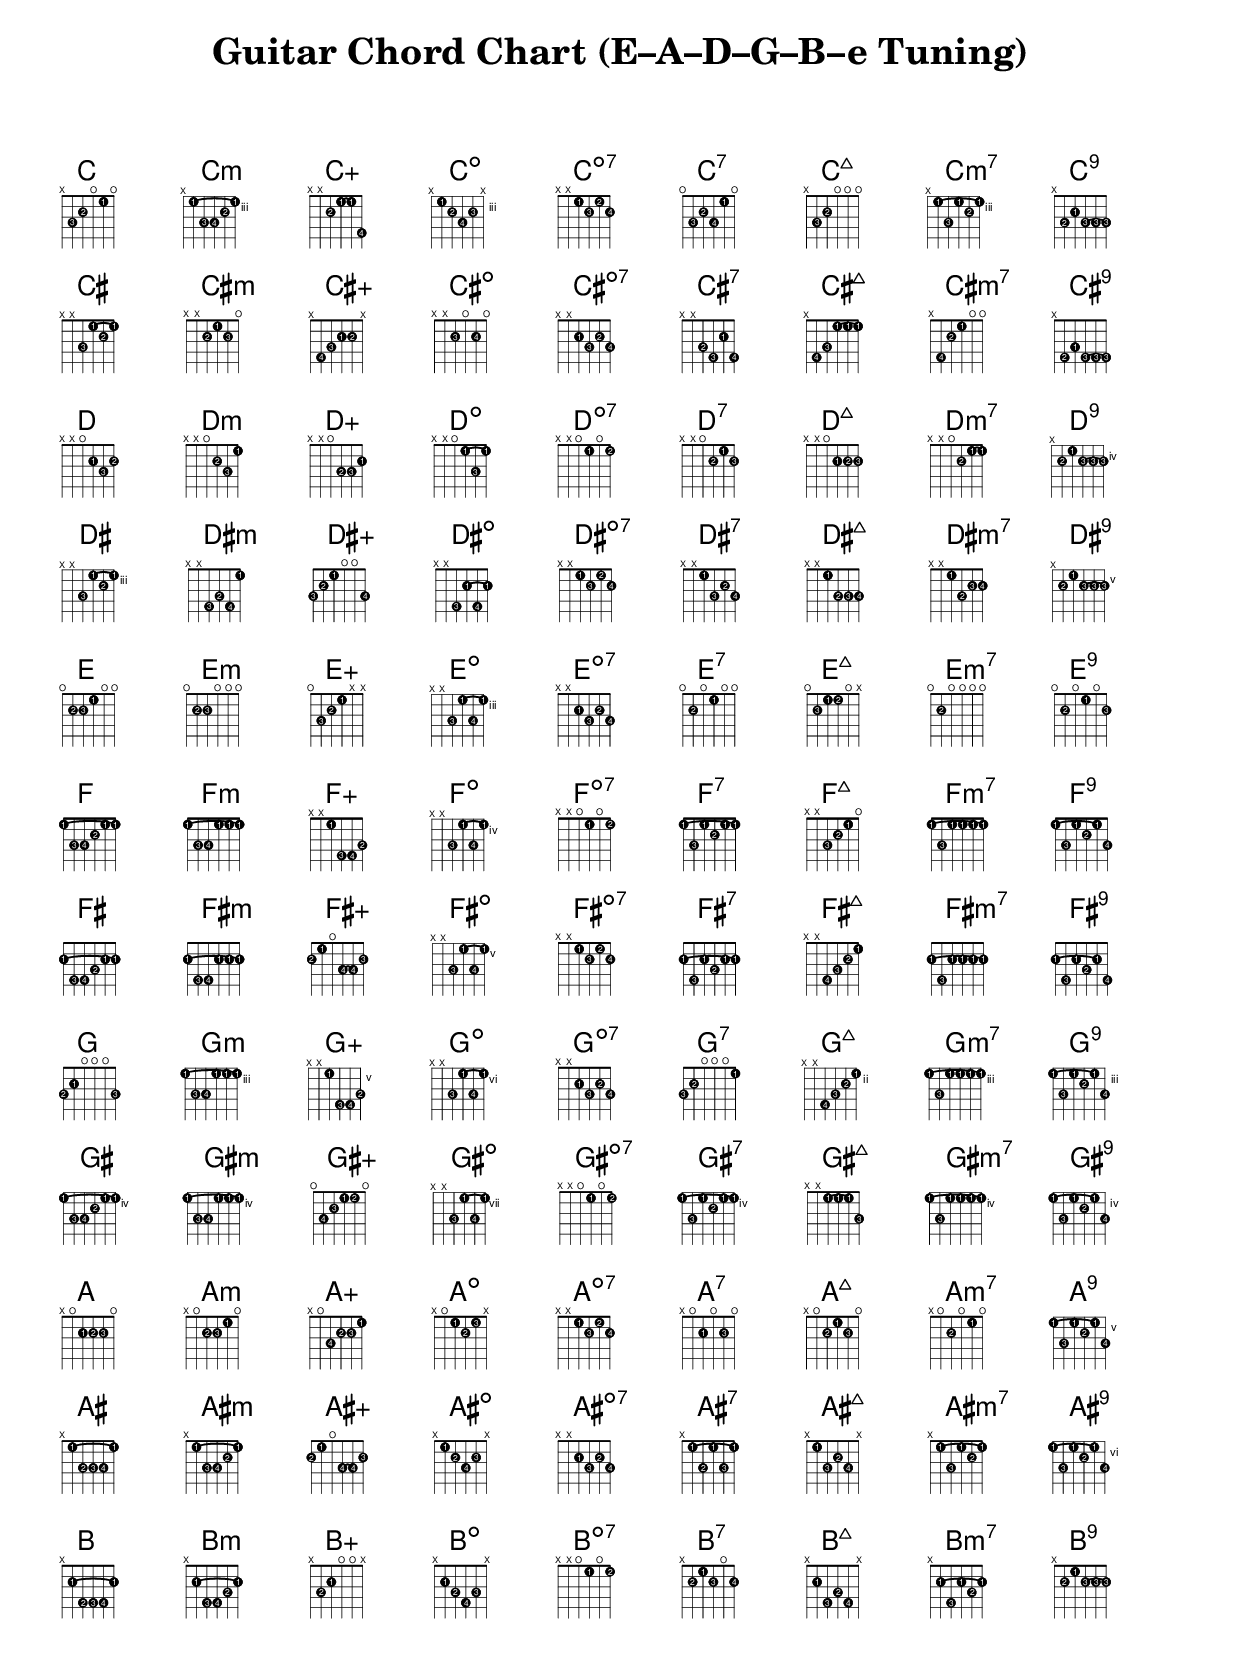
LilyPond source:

\version "2.21.80"

\include "predefined-guitar-fretboards.ly"

\header {
  title = "Guitar Chord Chart (E–A–D–G–B–e Tuning)"
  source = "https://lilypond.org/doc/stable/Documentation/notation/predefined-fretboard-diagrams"
  keywords = #(string-join '(
    "music"
    "guitar"
    "chords"
  ) ", ")
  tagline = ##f
}

\paper {
  markup-system-spacing.padding = #8
}

chordTypes = \chordmode {
  c1
  c:m
  c:aug
  c:dim
  c:dim7
  c:7
  c:maj7
  c:m7
  c:9
  \break
}

chordSequence = {
                   \chordTypes
  \transpose c cis \chordTypes
  \transpose c d   \chordTypes
  \transpose c dis \chordTypes
  \transpose c e   \chordTypes
  \transpose c f   \chordTypes
  \transpose c fis \chordTypes
  \transpose c g   \chordTypes
  \transpose c gis \chordTypes
  \transpose c a   \chordTypes
  \transpose c ais \chordTypes
  \transpose c b   \chordTypes
}

<<
  \new ChordNames {
    \chordSequence
  }

  \new FretBoards {
    \set Staff.stringTunings = #guitar-tuning
    \override FretBoard.fret-diagram-details.finger-code = #'in-dot
    \chordSequence
  }
>>

\layout {
  indent = 0\mm
  \context {
    \Score
    \remove "Bar_number_engraver"
  }
}
